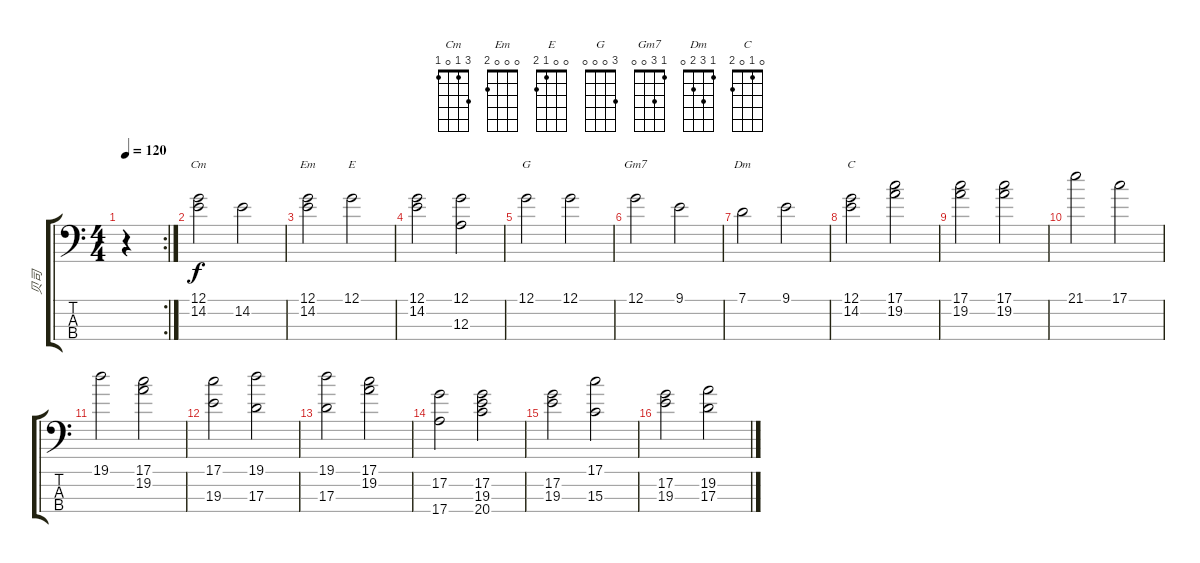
\track ("贝司" "贝司") {instrument electricbassfinger}
\staff {score tabs}
\tuning (G2 D2 A1 E1) {hide}
\chord ("Cm" 3 1 0 1)
\chord ("Em" 0 0 0 2)
\chord ("E" 0 0 1 2)
\chord ("G" 3 0 0 0)
\chord ("Gm7" 1 3 0 0)
\chord ("Dm" 1 3 2 0)
\chord ("C" 0 1 0 2)
\rc 2
\ts (4 4)
\tempo 120
\clef f4
\ks c
r.4{dy f instrument electricbassfinger} |
(12.1 14.2).2{ch "Cm"} 14.2.2 |
(12.1 14.2).2{ch "Em"} 12.1.2{ch "E"} |
(12.1 14.2).2 (12.1 12.3).2 |
12.1.2{ch "G"} 12.1.2 |
12.1.2{ch "Gm7"} 9.1.2 |
7.1.2{ch "Dm"} 9.1.2 |
(12.1 14.2).2{ch "C"} (17.1 19.2).2 |
(17.1 19.2).2 (17.1 19.2).2 |
21.1.2 17.1.2 |
19.1.2 (17.1 19.2).2 |
(17.1 19.3).2 (19.1 17.3).2 |
(19.1 17.3).2 (17.1 19.2).2 |
(17.2 17.4).2 (17.2 19.3 20.4).2 |
(17.2 19.3).2 (17.1 15.3).2 |
(17.2 19.3).2 (19.2 17.3).2
